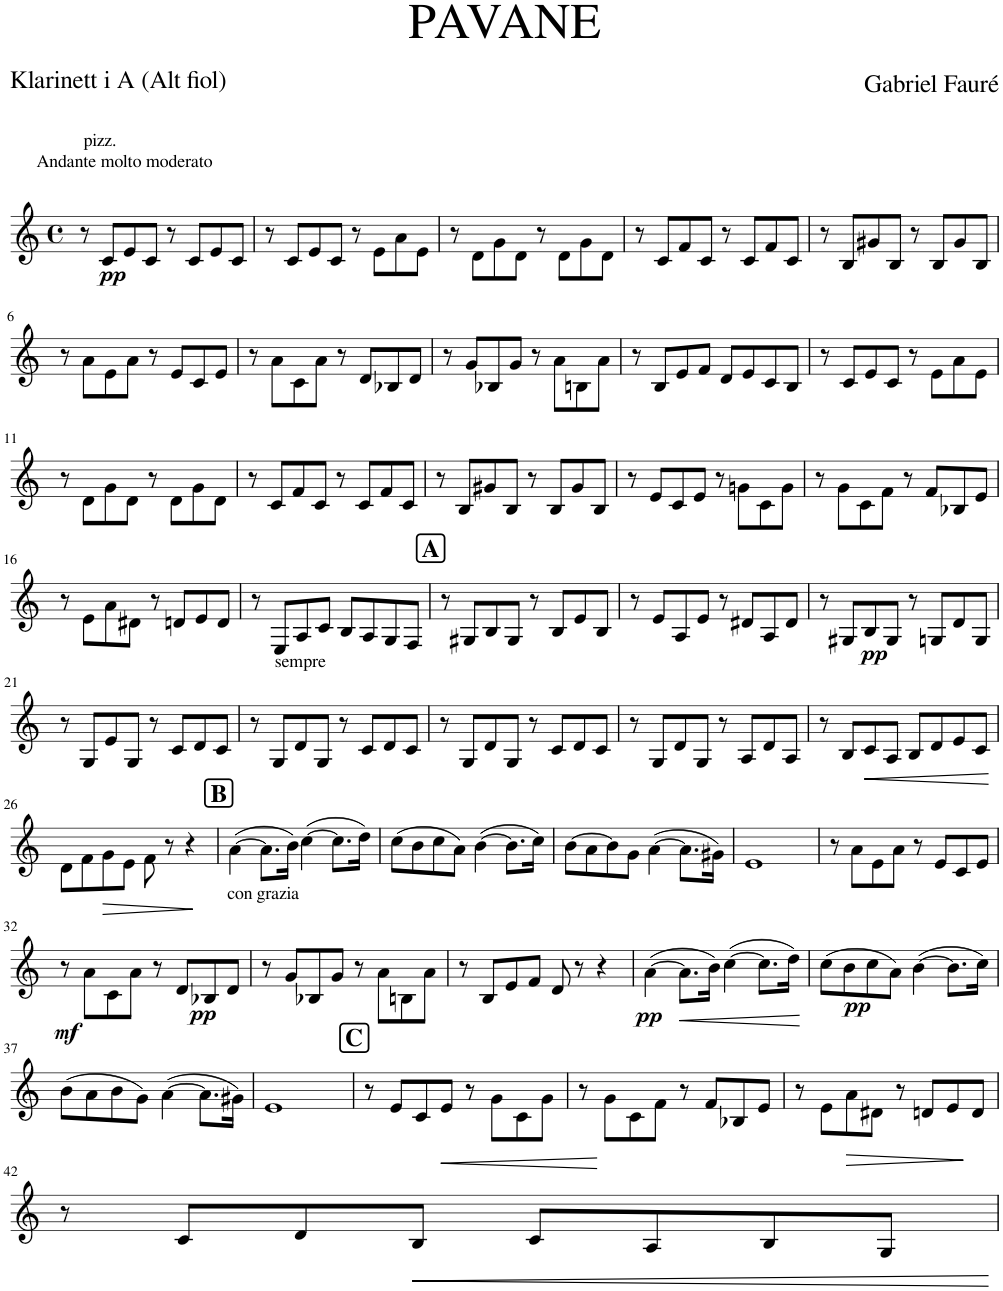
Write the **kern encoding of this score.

**kern	**dynam
*part1	*part1
*staff1	*staff1
*I"Clarinet (Bb)	*
*I'Cla	*
*clefG2	*
*Trd1c2	*
*k[]	*
*M4/4	*
*met(c)	*
=1	=1
!LO:TX:a:t=Andante molto moderato	!
!LO:TX:a:t=pizz.	!
8r	.
!	!LO:DY:b
8c/L	pp
8e/	.
8c/J	.
8r	.
8c/L	.
8e/	.
8c/J	.
=2	=2
8r	.
8c/L	.
8e/	.
8c/J	.
8r	.
8e\L	.
8a\	.
8e\J	.
=3	=3
8r	.
8d\L	.
8g\	.
8d\J	.
8r	.
8d\L	.
8g\	.
8d\J	.
=4	=4
8r	.
8c/L	.
8f/	.
8c/J	.
8r	.
8c/L	.
8f/	.
8c/J	.
=5	=5
8r	.
8B/L	.
8g#X/	.
8B/J	.
8r	.
8B/L	.
8g#/	.
8B/J	.
!!LO:LB:g=z
=6	=6
8r	.
8a\L	.
8e\	.
8a\J	.
8r	.
8e/L	.
8c/	.
8e/J	.
=7	=7
8r	.
8a\L	.
8c\	.
8a\J	.
8r	.
8d/L	.
8B-X/	.
8d/J	.
=8	=8
8r	.
8g/L	.
8B-X/	.
8g/J	.
8r	.
8a\L	.
8Bn\	.
8a\J	.
=9	=9
8r	.
8B/L	.
8e/	.
8f/J	.
8d/L	.
8e/	.
8c/	.
8B/J	.
=10	=10
8r	.
8c/L	.
8e/	.
8c/J	.
8r	.
8e\L	.
8a\	.
8e\J	.
!!LO:LB:g=z
=11	=11
8r	.
8d\L	.
8g\	.
8d\J	.
8r	.
8d\L	.
8g\	.
8d\J	.
=12	=12
8r	.
8c/L	.
8f/	.
8c/J	.
8r	.
8c/L	.
8f/	.
8c/J	.
=13	=13
8r	.
8B/L	.
8g#X/	.
8B/J	.
8r	.
8B/L	.
8g#/	.
8B/J	.
=14	=14
8r	.
8e/L	.
8c/	.
8e/J	.
8r	.
8gn\L	.
8c\	.
8g\J	.
=15	=15
8r	.
8g\L	.
8c\	.
8f\J	.
8r	.
8f/L	.
8B-X/	.
8e/J	.
!!LO:LB:g=z
=16	=16
8r	.
8e\L	.
8a\	.
8d#X\J	.
8r	.
8dn/L	.
8e/	.
8d/J	.
=17	=17
8r	.
!LO:TX:b:t=sempre	!
8E/L	.
8A/	.
8c/J	.
8B/L	.
8A/	.
8G/	.
8F/J	.
!!LO:REH:place=s1:a:B:cj:fs=14:t=A
=18	=18
8r	.
8G#X/L	.
8B/	.
8G#/J	.
8r	.
8B/L	.
8e/	.
8B/J	.
=19	=19
8r	.
8e/L	.
8A/	.
8e/J	.
8r	.
8d#X/L	.
8A/	.
8d#/J	.
=20	=20
8r	.
8G#X/L	.
8B/	.
!	!LO:DY:b
8G#/J	pp
8r	.
8Gn/L	.
8d/	.
8G/J	.
!!LO:LB:g=z
=21	=21
8r	.
8G/L	.
8e/	.
8G/J	.
8r	.
8c/L	.
8d/	.
8c/J	.
=22	=22
8r	.
8G/L	.
8d/	.
8G/J	.
8r	.
8c/L	.
8d/	.
8c/J	.
=23	=23
8r	.
8G/L	.
8d/	.
8G/J	.
8r	.
8c/L	.
8d/	.
8c/J	.
=24	=24
8r	.
8G/L	.
8d/	.
8G/J	.
8r	.
8A/L	.
8d/	.
8A/J	.
=25	=25
8r	.
8B/L	.
!	!LO:HP:b
8c/	<
8A/J	.
8B/L	.
8d/	.
8e/	.
8c/J	.
.	[
!!LO:LB:g=z
=26	=26
8d\L	.
8f\	.
!	!LO:HP:b
8g\	>
8e\J	.
8f\	.
8r	.
4r	.
.	]
!!LO:REH:place=s1:a:B:cj:fs=14:t=B
=27	=27
!LO:TX:b:t=con grazia	!
([4a\	.
8.a\L]	.
16b\Jk)	.
([4cc\	.
8.cc\L]	.
16dd\Jk)	.
=28	=28
(8cc\L	.
8b\	.
8cc\	.
8a\J)	.
([4b\	.
8.b\L]	.
16cc\Jk)	.
=29	=29
[8b\L	.
8a\	.
8b\]	.
8g\J	.
([4a\	.
8.a\L]	.
16g#X\Jk)	.
=30	=30
1e	.
=31	=31
8r	.
8a\L	.
8e\	.
8a\J	.
8r	.
8e/L	.
8c/	.
8e/J	.
!!LO:LB:g=z
=32	=32
!	!LO:DY:b
8r	mf
8a\L	.
8c\	.
8a\J	.
8r	.
8d/L	.
!	!LO:DY:b
8B-X/	pp
8d/J	.
=33	=33
8r	.
8g/L	.
8B-X/	.
8g/J	.
8r	.
8a\L	.
8Bn\	.
8a\J	.
=34	=34
8r	.
8B/L	.
8e/	.
8f/J	.
8d/	.
8r	.
4r	.
=35	=35
!	!LO:DY:b
([4a\	pp
!	!LO:HP:b
8.a\L]	<
16b\Jk)	.
([4cc\	.
8.cc\L]	.
16dd\Jk)	.
.	[
=36	=36
(8cc\L	.
!	!LO:DY:b
8b\	pp
8cc\	.
8a\J)	.
([4b\	.
8.b\L]	.
16cc\Jk)	.
!!LO:LB:g=z
=37	=37
(8b\L	.
8a\	.
8b\	.
8g\J)	.
([4a\	.
8.a\L]	.
16g#X\Jk)	.
=38	=38
1e	.
!!LO:REH:place=s1:a:B:cj:fs=14:t=C
=39	=39
8r	.
8e/L	.
8c/	.
!	!LO:HP:b
8e/J	<
8r	.
8g\L	.
8c\	.
8g\J	.
.	[
=40	=40
8r	.
8g\L	.
8c\	.
8f\J	.
8r	.
8f/L	.
8B-X/	.
8e/J	.
=41	=41
8r	.
8e\L	.
!	!LO:HP:b
8a\	>
8d#X\J	.
8r	.
8dn/L	.
8e/	.
8d/J	]
!!LO:LB:g=z
=42	=42
8r	.
8c/L	.
8d/	.
!	!LO:HP:b
8B/J	<
8c/L	.
8A/	.
8B/	.
8G/J	.
.	[
=	=
*-	*-
